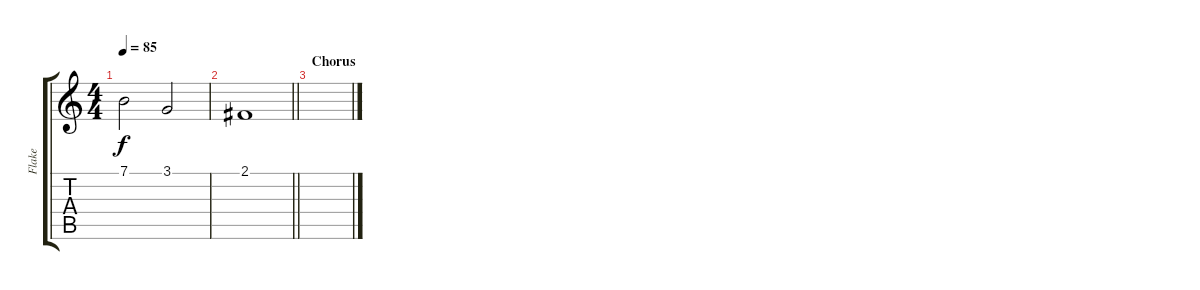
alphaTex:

\track ("Flake" "Flake") {instrument fx1rain}
\staff {score tabs}
\tuning (E4 B3 G3 D3 A2 E2) {hide}
\ts (4 4)
\tempo 85
\clef g2
\ks c
7.1.2{dy f} 3.1.2 |
\barLineRight lightlight
2.1.1 |
\section ("" "Chorus")
